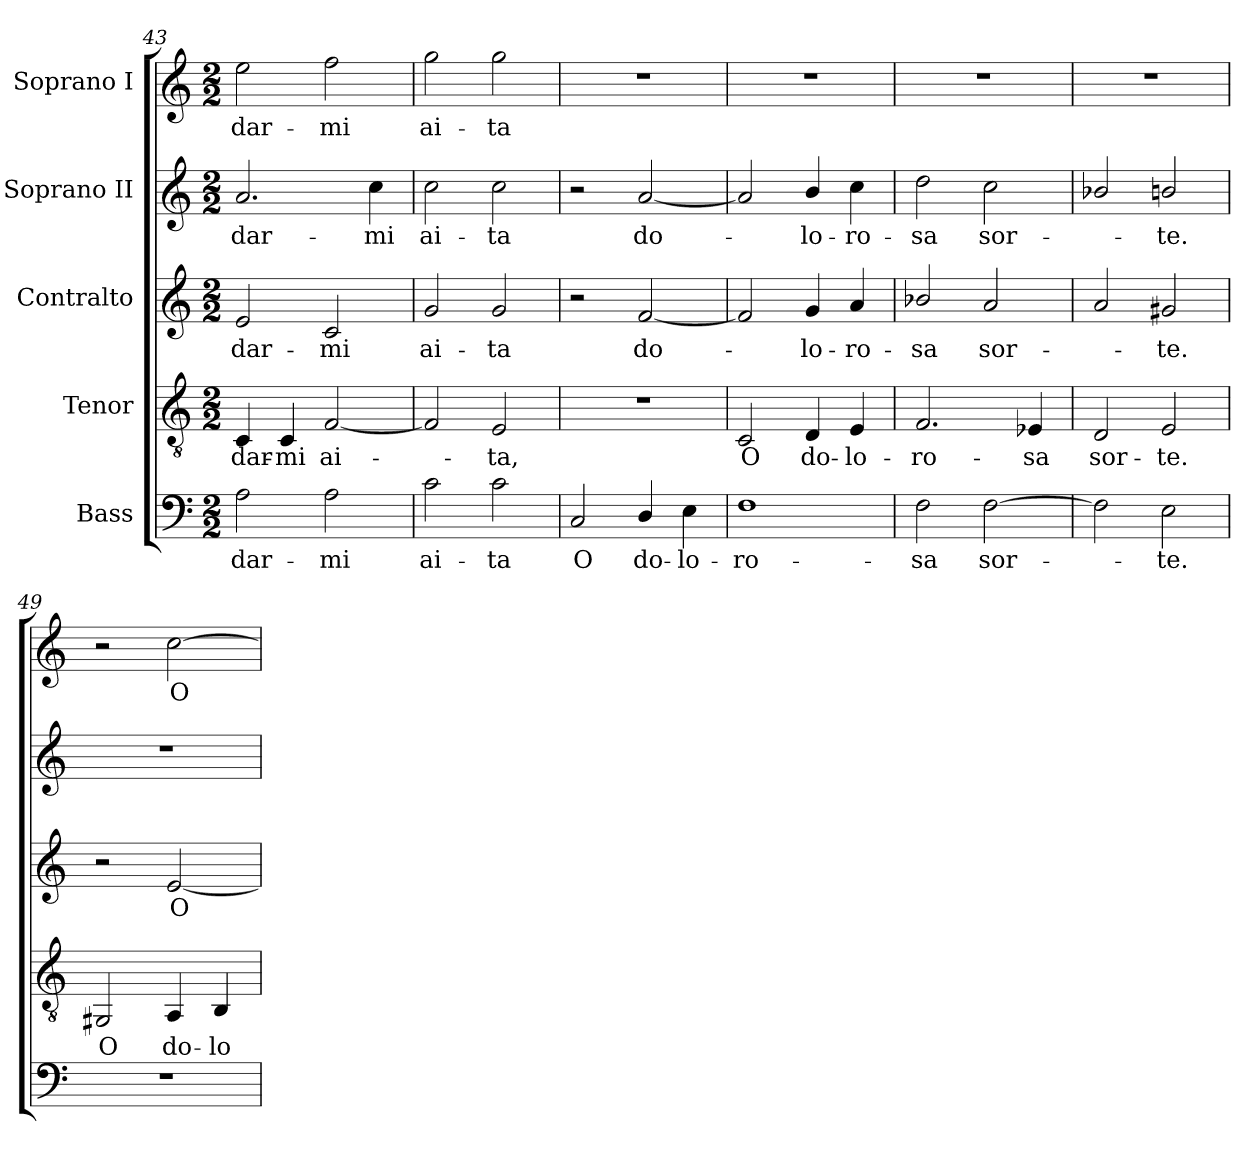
**kern	**text	**kern	**text	**kern	**text	**kern	**text	**kern	**text
*part5	*part5	*part4	*part4	*part3	*part3	*part2	*part2	*part1	*part1
*staff5	*staff5	*staff4	*staff4	*staff3	*staff3	*staff2	*staff2	*staff1	*staff1
*I"Bass	*	*I"Tenor	*	*I"Contralto	*	*I"Soprano II	*	*I"Soprano I	*
*clefF4	*	*clefGv2	*	*clefG2	*	*clefG2	*	*clefG2	*
*k[]	*	*k[]	*	*k[]	*	*k[]	*	*k[]	*
*C:	*	*C:	*	*C:	*	*C:	*	*C:	*
*M2/2	*	*M2/2	*	*M2/2	*	*M2/2	*	*M2/2	*
=43	=43	=43	=43	=43	=43	=43	=43	=43	=43
!	!LO:LY:b:color=#000000	!	!	!	!	!	!	!	!
!	!	!	!LO:LY:b:color=#000000	!	!	!	!	!	!
!	!	!	!	!	!LO:LY:b:color=#000000	!	!	!	!
!	!	!	!	!	!	!	!LO:LY:b:color=#000000	!	!
!	!	!	!	!	!	!	!	!	!LO:LY:b:color=#000000
2Ai\	dar-	4Ci/	dar-	2ei/	dar-	2.ai/	dar-	2eei\	dar-
!	!	!	!LO:LY:b:color=#000000	!	!	!	!	!	!
.	.	4Ci/	-mi	.	.	.	.	.	.
!	!LO:LY:b:color=#000000	!	!	!	!	!	!	!	!
!	!	!	!LO:LY:b:color=#000000	!	!	!	!	!	!
!	!	!	!	!	!LO:LY:b:color=#000000	!	!	!	!
!	!	!	!	!	!	!	!	!	!LO:LY:b:color=#000000
2Ai\	-mi	[2Fi/	ai-	2ci/	-mi	.	.	2ffi\	-mi
!	!	!	!	!	!	!	!LO:LY:b:color=#000000	!	!
.	.	.	.	.	.	4cci\	-mi	.	.
=44	=44	=44	=44	=44	=44	=44	=44	=44	=44
!	!LO:LY:b:color=#000000	!	!	!	!	!	!	!	!
!	!	!	!	!	!LO:LY:b:color=#000000	!	!	!	!
!	!	!	!	!	!	!	!LO:LY:b:color=#000000	!	!
!	!	!	!	!	!	!	!	!	!LO:LY:b:color=#000000
2ci\	ai-	2Fi/]	.	2gi/	ai-	2cci\	ai-	2ggi\	ai-
!	!LO:LY:b:color=#000000	!	!	!	!	!	!	!	!
!	!	!	!LO:LY:b:color=#000000	!	!	!	!	!	!
!	!	!	!	!	!LO:LY:b:color=#000000	!	!	!	!
!	!	!	!	!	!	!	!LO:LY:b:color=#000000	!	!
!	!	!	!	!	!	!	!	!	!LO:LY:b:color=#000000
2ci\	-ta	2Ei/	-ta,	2gi/	-ta	2cci\	-ta	2ggi\	-ta
=45	=45	=45	=45	=45	=45	=45	=45	=45	=45
!	!LO:LY:b:color=#000000	!	!	!	!	!	!	!	!
!	!	!	!	!	!LO:LY:b:color=#000000	!	!	!	!
!	!	!	!	!	!	!	!LO:LY:b:color=#000000	!	!
2Ci/	O	1r	.	2r	O	2r	O	1r	.
!	!LO:LY:b:color=#000000	!	!	!	!	!	!	!	!
!	!	!	!	!	!LO:LY:b:color=#000000	!	!	!	!
!	!	!	!	!	!	!	!LO:LY:b:color=#000000	!	!
4Di/	do-	.	.	[2fi/	do-	[2ai/	do-	.	.
!	!LO:LY:b:color=#000000	!	!	!	!	!	!	!	!
4Ei\	-lo-	.	.	.	.	.	.	.	.
=46	=46	=46	=46	=46	=46	=46	=46	=46	=46
!	!LO:LY:b:color=#000000	!	!	!	!	!	!	!	!
!	!	!	!LO:LY:b:color=#000000	!	!	!	!	!	!
1Fi	-ro-	2Ci/	O	2fi/]	.	2ai/]	.	1r	.
!	!	!	!LO:LY:b:color=#000000	!	!	!	!	!	!
!	!	!	!	!	!LO:LY:b:color=#000000	!	!	!	!
!	!	!	!	!	!	!	!LO:LY:b:color=#000000	!	!
.	.	4Di/	do-	4gi/	-lo-	4bi/	-lo-	.	.
!	!	!	!LO:LY:b:color=#000000	!	!	!	!	!	!
!	!	!	!	!	!LO:LY:b:color=#000000	!	!	!	!
!	!	!	!	!	!	!	!LO:LY:b:color=#000000	!	!
.	.	4Ei/	-lo-	4ai/	-ro-	4cci\	-ro-	.	.
=47	=47	=47	=47	=47	=47	=47	=47	=47	=47
!	!LO:LY:b:color=#000000	!	!	!	!	!	!	!	!
!	!	!	!LO:LY:b:color=#000000	!	!	!	!	!	!
!	!	!	!	!	!LO:LY:b:color=#000000	!	!	!	!
!	!	!	!	!	!	!	!LO:LY:b:color=#000000	!	!
2Fi\	-sa	2.Fi/	-ro-	2b-Xi/	-sa	2ddi\	-sa	1r	.
!	!LO:LY:b:color=#000000	!	!	!	!	!	!	!	!
!	!	!	!	!	!LO:LY:b:color=#000000	!	!	!	!
!	!	!	!	!	!	!	!LO:LY:b:color=#000000	!	!
[2Fi\	sor-	.	.	2ai/	sor-	2cci\	sor-	.	.
!	!	!	!LO:LY:b:color=#000000	!	!	!	!	!	!
.	.	4E-Xi/	-sa	.	.	.	.	.	.
=48	=48	=48	=48	=48	=48	=48	=48	=48	=48
!	!	!	!LO:LY:b:color=#000000	!	!	!	!	!	!
2Fi\]	.	2Di/	sor-	2ai/	.	2b-Xi/	.	1r	.
!	!LO:LY:b:color=#000000	!	!	!	!	!	!	!	!
!	!	!	!LO:LY:b:color=#000000	!	!	!	!	!	!
!	!	!	!	!	!LO:LY:b:color=#000000	!	!	!	!
!	!	!	!	!	!	!	!LO:LY:b:color=#000000	!	!
2Ei\	-te.	2Ei/	-te.	2g#Xi/	-te.	2bni/	-te.	.	.
!!LO:LB:g=z
=49	=49	=49	=49	=49	=49	=49	=49	=49	=49
!	!	!	!LO:LY:b:color=#000000	!	!	!	!	!	!
1r	.	2GG#Xi/	O	2r	.	1r	.	2r	.
!	!	!	!LO:LY:b:color=#000000	!	!	!	!	!	!
!	!	!	!	!	!LO:LY:b:color=#000000	!	!	!	!
!	!	!	!	!	!	!	!	!	!LO:LY:b:color=#000000
.	.	4AAi/	do-	[2ei/	O	.	.	[2cci\	O
!	!	!	!LO:LY:b:color=#000000	!	!	!	!	!	!
.	.	4BBi/	-lo-	.	.	.	.	.	.
=	=	=	=	=	=	=	=	=	=
*-	*-	*-	*-	*-	*-	*-	*-	*-	*-
